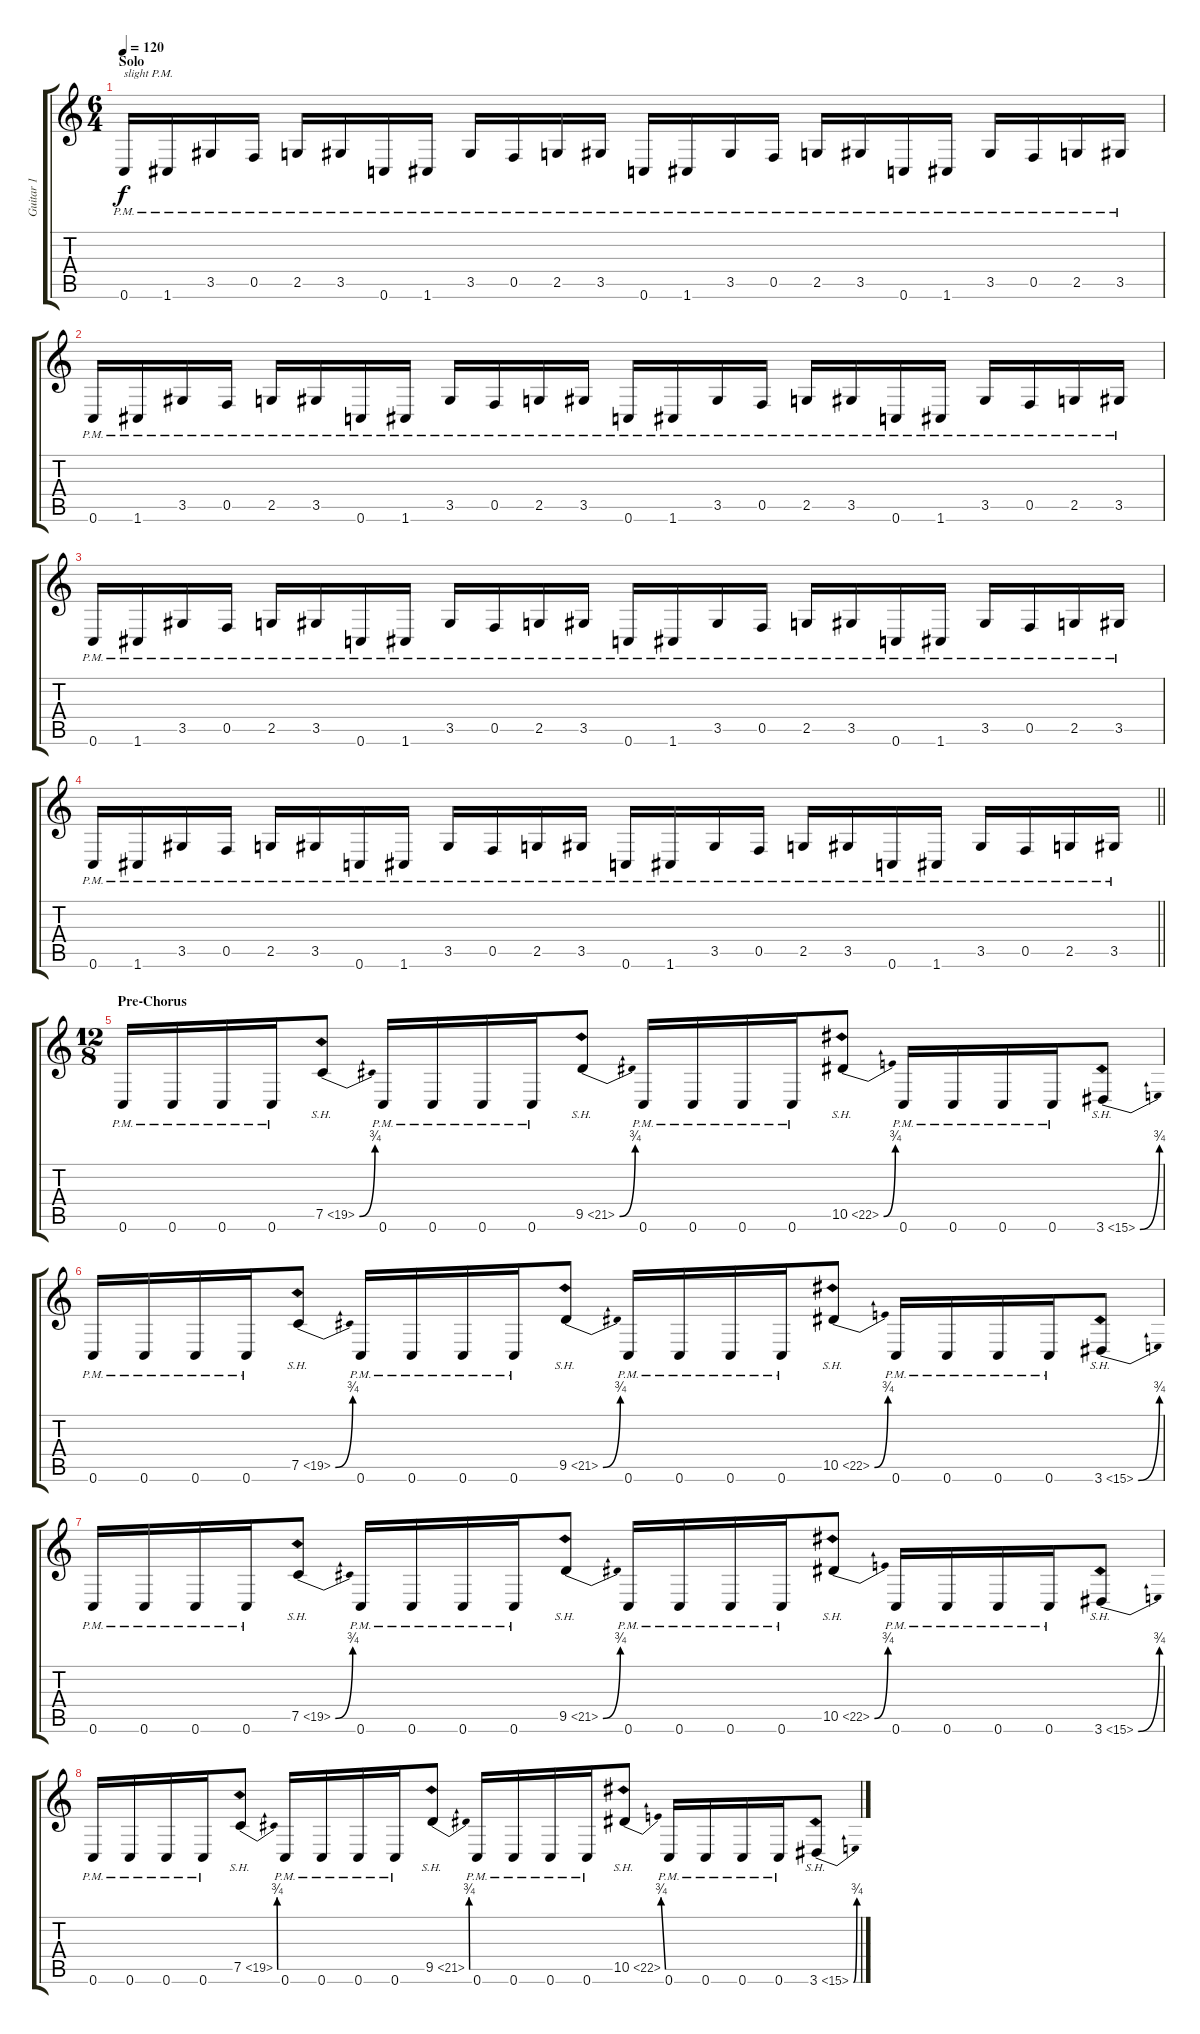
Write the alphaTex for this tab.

\track ("Guitar 1" "Guitar 1") {instrument distortionguitar}
\staff {score tabs}
\tuning (C4 G3 Eb3 Bb2 F2 C2) {hide}
\ts (6 4)
\section ("" "Solo")
\tempo 120
\clef g2
\ks c
0.6{pm}.16{txt "slight P.M." dy f} 1.6{pm}.16 3.5{pm}.16 0.5{pm}.16 2.5{pm}.16 3.5{pm}.16 0.6{pm}.16 1.6{pm}.16 3.5{pm}.16 0.5{pm}.16 2.5{pm}.16 3.5{pm}.16 0.6{pm}.16 1.6{pm}.16 3.5{pm}.16 0.5{pm}.16 2.5{pm}.16 3.5{pm}.16 0.6{pm}.16 1.6{pm}.16 3.5{pm}.16 0.5{pm}.16 2.5{pm}.16 3.5{pm}.16 |
0.6{pm}.16 1.6{pm}.16 3.5{pm}.16 0.5{pm}.16 2.5{pm}.16 3.5{pm}.16 0.6{pm}.16 1.6{pm}.16 3.5{pm}.16 0.5{pm}.16 2.5{pm}.16 3.5{pm}.16 0.6{pm}.16 1.6{pm}.16 3.5{pm}.16 0.5{pm}.16 2.5{pm}.16 3.5{pm}.16 0.6{pm}.16 1.6{pm}.16 3.5{pm}.16 0.5{pm}.16 2.5{pm}.16 3.5{pm}.16 |
0.6{pm}.16 1.6{pm}.16 3.5{pm}.16 0.5{pm}.16 2.5{pm}.16 3.5{pm}.16 0.6{pm}.16 1.6{pm}.16 3.5{pm}.16 0.5{pm}.16 2.5{pm}.16 3.5{pm}.16 0.6{pm}.16 1.6{pm}.16 3.5{pm}.16 0.5{pm}.16 2.5{pm}.16 3.5{pm}.16 0.6{pm}.16 1.6{pm}.16 3.5{pm}.16 0.5{pm}.16 2.5{pm}.16 3.5{pm}.16 |
\barLineRight lightlight
0.6{pm}.16 1.6{pm}.16 3.5{pm}.16 0.5{pm}.16 2.5{pm}.16 3.5{pm}.16 0.6{pm}.16 1.6{pm}.16 3.5{pm}.16 0.5{pm}.16 2.5{pm}.16 3.5{pm}.16 0.6{pm}.16 1.6{pm}.16 3.5{pm}.16 0.5{pm}.16 2.5{pm}.16 3.5{pm}.16 0.6{pm}.16 1.6{pm}.16 3.5{pm}.16 0.5{pm}.16 2.5{pm}.16 3.5{pm}.16 |
\ts (12 8)
\section ("" "Pre-Chorus")
0.6{pm}.16 0.6{pm}.16 0.6{pm}.16 0.6{pm}.16 7.5{be (bend 0 0 60 3) sh 12}.8 0.6{pm}.16 0.6{pm}.16 0.6{pm}.16 0.6{pm}.16 9.5{be (bend 0 0 60 3) sh 12}.8 0.6{pm}.16 0.6{pm}.16 0.6{pm}.16 0.6{pm}.16 10.5{be (bend 0 0 60 3) sh 12}.8 0.6{pm}.16 0.6{pm}.16 0.6{pm}.16 0.6{pm}.16 3.6{be (bend 0 0 60 3) sh 12}.8 |
0.6{pm}.16 0.6{pm}.16 0.6{pm}.16 0.6{pm}.16 7.5{be (bend 0 0 60 3) sh 12}.8 0.6{pm}.16 0.6{pm}.16 0.6{pm}.16 0.6{pm}.16 9.5{be (bend 0 0 60 3) sh 12}.8 0.6{pm}.16 0.6{pm}.16 0.6{pm}.16 0.6{pm}.16 10.5{be (bend 0 0 60 3) sh 12}.8 0.6{pm}.16 0.6{pm}.16 0.6{pm}.16 0.6{pm}.16 3.6{be (bend 0 0 60 3) sh 12}.8 |
0.6{pm}.16 0.6{pm}.16 0.6{pm}.16 0.6{pm}.16 7.5{be (bend 0 0 60 3) sh 12}.8 0.6{pm}.16 0.6{pm}.16 0.6{pm}.16 0.6{pm}.16 9.5{be (bend 0 0 60 3) sh 12}.8 0.6{pm}.16 0.6{pm}.16 0.6{pm}.16 0.6{pm}.16 10.5{be (bend 0 0 60 3) sh 12}.8 0.6{pm}.16 0.6{pm}.16 0.6{pm}.16 0.6{pm}.16 3.6{be (bend 0 0 60 3) sh 12}.8 |
0.6{pm}.16 0.6{pm}.16 0.6{pm}.16 0.6{pm}.16 7.5{be (bend 0 0 60 3) sh 12}.8 0.6{pm}.16 0.6{pm}.16 0.6{pm}.16 0.6{pm}.16 9.5{be (bend 0 0 60 3) sh 12}.8 0.6{pm}.16 0.6{pm}.16 0.6{pm}.16 0.6{pm}.16 10.5{be (bend 0 0 60 3) sh 12}.8 0.6{pm}.16 0.6{pm}.16 0.6{pm}.16 0.6{pm}.16 3.6{be (bend 0 0 60 3) sh 12}.8
